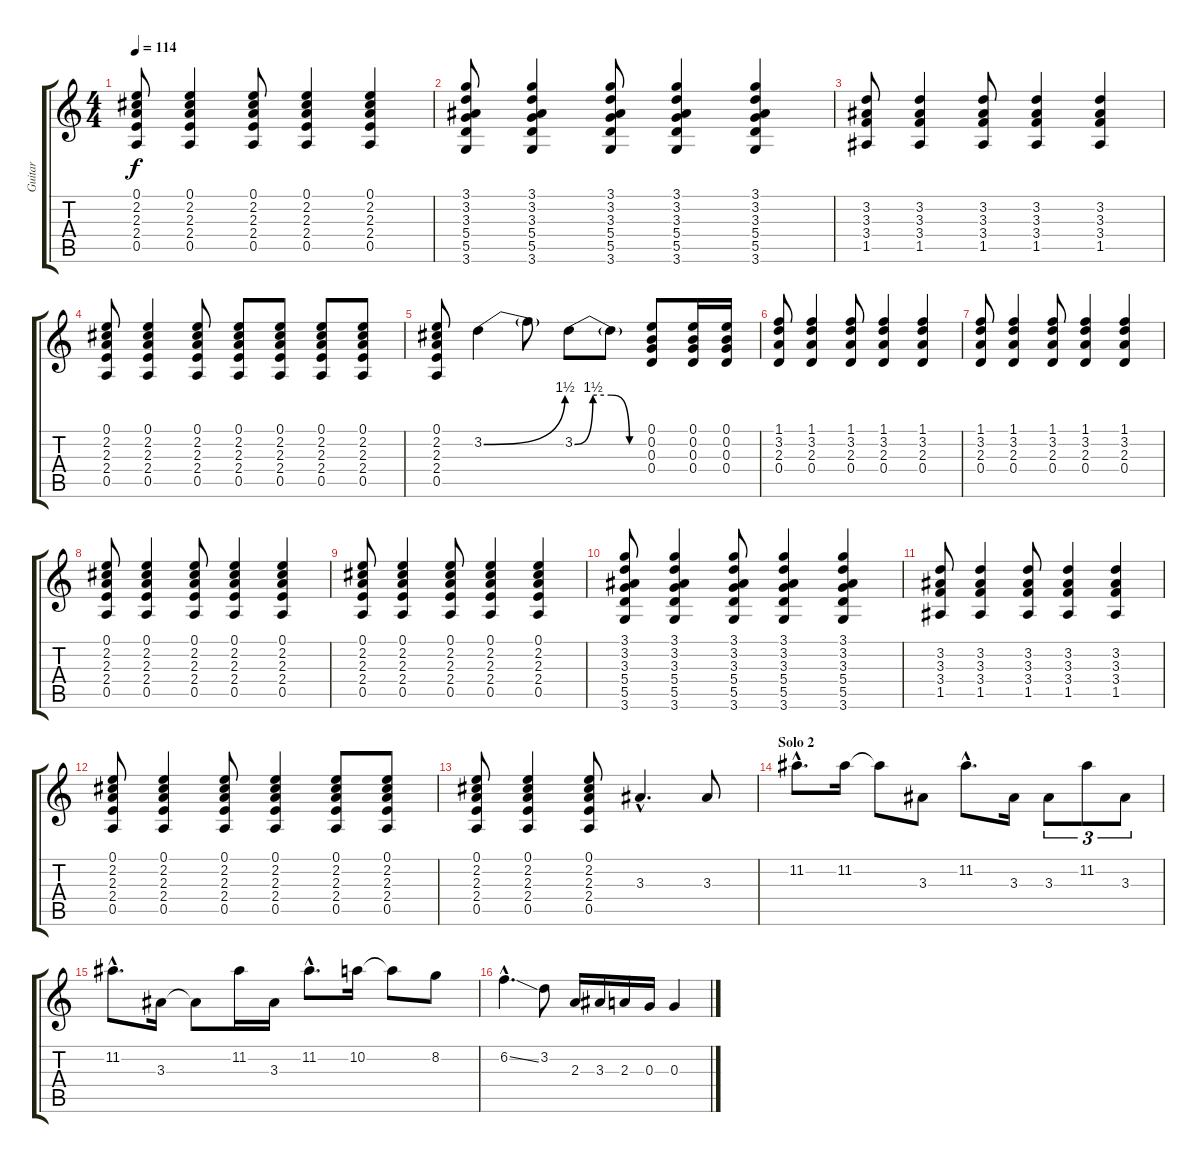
\track ("Guitar" "Guitar") {instrument distortionguitar}
\staff {score tabs}
\tuning (E4 B3 G3 D3 A2 E2) {hide}
\ts (4 4)
\tempo 114
\clef g2
\ks c
(0.1 2.2 2.3 2.4 0.5).8{dy f} (0.1 2.2 2.3 2.4 0.5).4 (0.1 2.2 2.3 2.4 0.5).8 (0.1 2.2 2.3 2.4 0.5).4 (0.1 2.2 2.3 2.4 0.5).4 |
(3.1 3.2 3.3 5.4 5.5 3.6).8 (3.1 3.2 3.3 5.4 5.5 3.6).4 (3.1 3.2 3.3 5.4 5.5 3.6).8 (3.1 3.2 3.3 5.4 5.5 3.6).4 (3.1 3.2 3.3 5.4 5.5 3.6).4 |
(3.2 3.3 3.4 1.5).8 (3.2 3.3 3.4 1.5).4 (3.2 3.3 3.4 1.5).8 (3.2 3.3 3.4 1.5).4 (3.2 3.3 3.4 1.5).4 |
(0.1 2.2 2.3 2.4 0.5).8 (0.1 2.2 2.3 2.4 0.5).4 (0.1 2.2 2.3 2.4 0.5).8 (0.1 2.2 2.3 2.4 0.5).8 (0.1 2.2 2.3 2.4 0.5).8 (0.1 2.2 2.3 2.4 0.5).8 (0.1 2.2 2.3 2.4 0.5).8 |
(0.1 2.2 2.3 2.4 0.5).8 3.2{be (bend 0 0 60 6)}.4 3.2{t}.8 3.2{be (custom 0 0 15 6 30 6 45 0 60 0)}.8 3.2{t}.8 (0.1 0.2 0.3 0.4).8 (0.1 0.2 0.3 0.4).16 (0.1 0.2 0.3 0.4).16 |
(1.1 3.2 2.3 0.4).8 (1.1 3.2 2.3 0.4).4 (1.1 3.2 2.3 0.4).8 (1.1 3.2 2.3 0.4).4 (1.1 3.2 2.3 0.4).4 |
(1.1 3.2 2.3 0.4).8 (1.1 3.2 2.3 0.4).4 (1.1 3.2 2.3 0.4).8 (1.1 3.2 2.3 0.4).4 (1.1 3.2 2.3 0.4).4 |
(0.1 2.2 2.3 2.4 0.5).8 (0.1 2.2 2.3 2.4 0.5).4 (0.1 2.2 2.3 2.4 0.5).8 (0.1 2.2 2.3 2.4 0.5).4 (0.1 2.2 2.3 2.4 0.5).4 |
(0.1 2.2 2.3 2.4 0.5).8 (0.1 2.2 2.3 2.4 0.5).4 (0.1 2.2 2.3 2.4 0.5).8 (0.1 2.2 2.3 2.4 0.5).4 (0.1 2.2 2.3 2.4 0.5).4 |
(3.1 3.2 3.3 5.4 5.5 3.6).8 (3.1 3.2 3.3 5.4 5.5 3.6).4 (3.1 3.2 3.3 5.4 5.5 3.6).8 (3.1 3.2 3.3 5.4 5.5 3.6).4 (3.1 3.2 3.3 5.4 5.5 3.6).4 |
(3.2 3.3 3.4 1.5).8 (3.2 3.3 3.4 1.5).4 (3.2 3.3 3.4 1.5).8 (3.2 3.3 3.4 1.5).4 (3.2 3.3 3.4 1.5).4 |
(0.1 2.2 2.3 2.4 0.5).8 (0.1 2.2 2.3 2.4 0.5).4 (0.1 2.2 2.3 2.4 0.5).8 (0.1 2.2 2.3 2.4 0.5).4 (0.1 2.2 2.3 2.4 0.5).8 (0.1 2.2 2.3 2.4 0.5).8 |
(0.1 2.2 2.3 2.4 0.5).8 (0.1 2.2 2.3 2.4 0.5).4 (0.1 2.2 2.3 2.4 0.5).8 3.3{hac}.4{d} 3.3.8 |
\section ("" "Solo 2")
11.2{hac}.8{d} 11.2.16 11.2{t}.8 3.3.8 11.2{hac}.8{d} 3.3.16 3.3.8{tu (3 2)} 11.2.8{tu (3 2)} 3.3.8{tu (3 2)} |
11.2{hac}.8{d} 3.3.16 3.3{t}.8 11.2.16 3.3.16 11.2{hac}.8{d} 10.2.16 10.2{t}.8 8.2.8 |
6.2{ss hac}.4{d} 3.2.8 2.3.16 3.3.16 2.3.16 0.3.16 0.3.4
